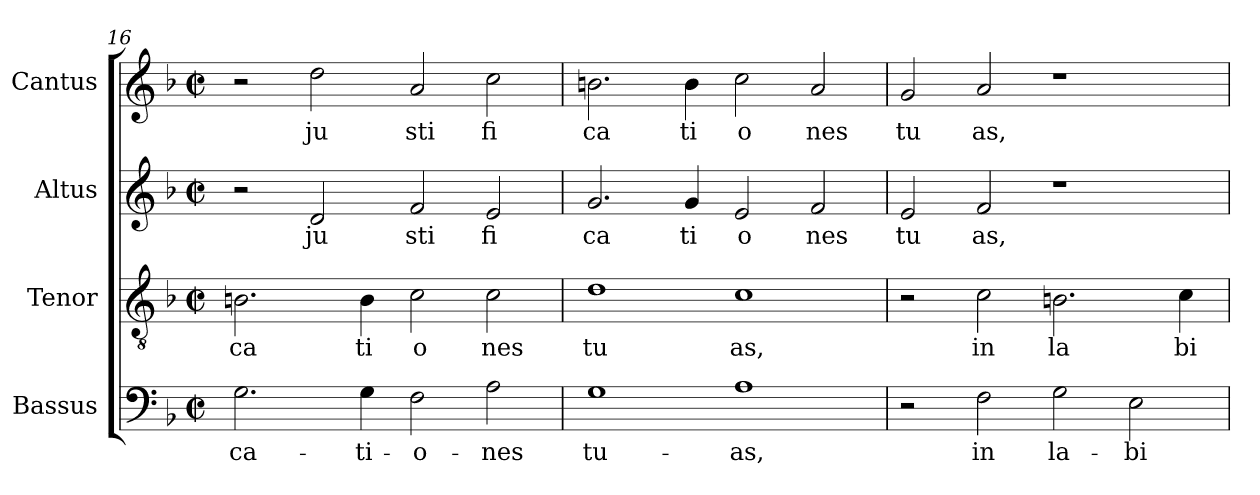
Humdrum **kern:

**kern	**text	**kern	**text	**kern	**text	**kern	**text
*part4	*part4	*part3	*part3	*part2	*part2	*part1	*part1
*staff4	*staff4	*staff3	*staff3	*staff2	*staff2	*staff1	*staff1
*I"Bassus	*	*I"Tenor	*	*I"Altus	*	*I"Cantus	*
*clefF4	*	*clefGv2	*	*clefG2	*	*clefG2	*
*k[b-]	*	*k[b-]	*	*k[b-]	*	*k[b-]	*
*F:	*	*F:	*	*F:	*	*F:	*
*M2/2	*	*M2/2	*	*M2/2	*	*M2/2	*
*met(c|)	*	*met(c|)	*	*met(c|)	*	*met(c|)	*
=16	=16	=16	=16	=16	=16	=16	=16
!	!LO:LY:b:cj	!	!LO:LY:b:cj	!	!	!	!
2.G\	-ca-	2.Bn\	ca	2r	.	2r	.
!	!	!	!	!	!LO:LY:b:cj	!	!LO:LY:b:cj
.	.	.	.	2d/	ju	2dd\	ju
!	!LO:LY:b:cj	!	!LO:LY:b:cj	!	!	!	!
4G\	-ti-	4B\	ti	.	.	.	.
!	!LO:LY:b:cj	!	!LO:LY:b:cj	!	!LO:LY:b:cj	!	!LO:LY:b:cj
2F\	-o-	2c\	o	2f/	sti	2a/	sti
!	!LO:LY:b:cj	!	!LO:LY:b:cj	!	!LO:LY:b:cj	!	!LO:LY:b:cj
2A\	-nes	2c\	nes	2e/	fi	2cc\	fi
=17	=17	=17	=17	=17	=17	=17	=17
!	!LO:LY:b:cj	!	!LO:LY:b:cj	!	!LO:LY:b:cj	!	!LO:LY:b:cj
1G	tu-	1d	tu	2.g/	ca	2.bn\	ca
!	!	!	!	!	!LO:LY:b:cj	!	!LO:LY:b:cj
.	.	.	.	4g/	ti	4b\	ti
!	!LO:LY:b:cj	!	!LO:LY:b:cj	!	!LO:LY:b:cj	!	!LO:LY:b:cj
1A	-as,	1c	as,	2e/	o	2cc\	o
!	!	!	!	!	!LO:LY:b:cj	!	!LO:LY:b:cj
.	.	.	.	2f/	nes	2a/	nes
=18	=18	=18	=18	=18	=18	=18	=18
!	!	!	!	!	!LO:LY:b:cj	!	!LO:LY:b:cj
2r	.	2r	.	2e/	tu	2g/	tu
!	!LO:LY:b:cj	!	!LO:LY:b:cj	!	!LO:LY:b:cj	!	!LO:LY:b:cj
2F\	in	2c\	in	2f/	as,	2a/	as,
!	!LO:LY:b:cj	!	!LO:LY:b:cj	!	!	!	!
2G\	la-	2.Bn\	la	1r	.	1r	.
!	!LO:LY:b:cj	!	!	!	!	!	!
2E\	-bi-	.	.	.	.	.	.
!	!	!	!LO:LY:b:cj	!	!	!	!
.	.	4c\	bi	.	.	.	.
=	=	=	=	=	=	=	=
*-	*-	*-	*-	*-	*-	*-	*-
